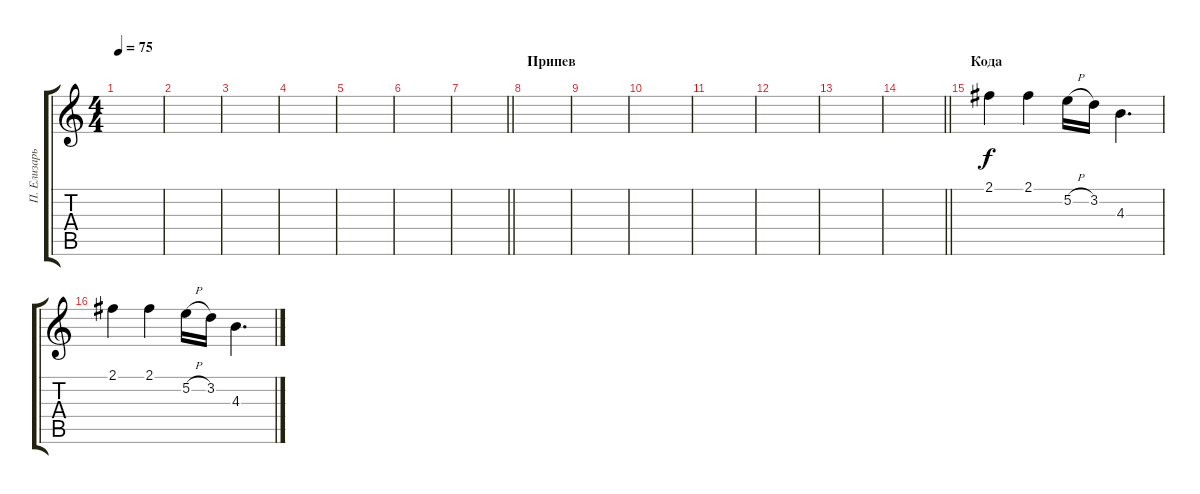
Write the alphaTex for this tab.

\track ("П. Елизарьев" "П. Елизарь") {instrument acousticguitarsteel}
\staff {score tabs}
\tuning (E4 B3 G3 D3 A2 E2) {hide}
\ts (4 4)
\tempo 75
\clef g2
\ks c
|
|
|
|
|
|
\barLineRight lightlight
|
\section ("" "Припев")
|
|
|
|
|
|
\barLineRight lightlight
|
\section ("" "Кода")
2.1.4{dy f} 2.1.4 5.2{h}.16 3.2.16 4.3.4{d} |
2.1.4 2.1.4 5.2{h}.16 3.2.16 4.3.4{d}
